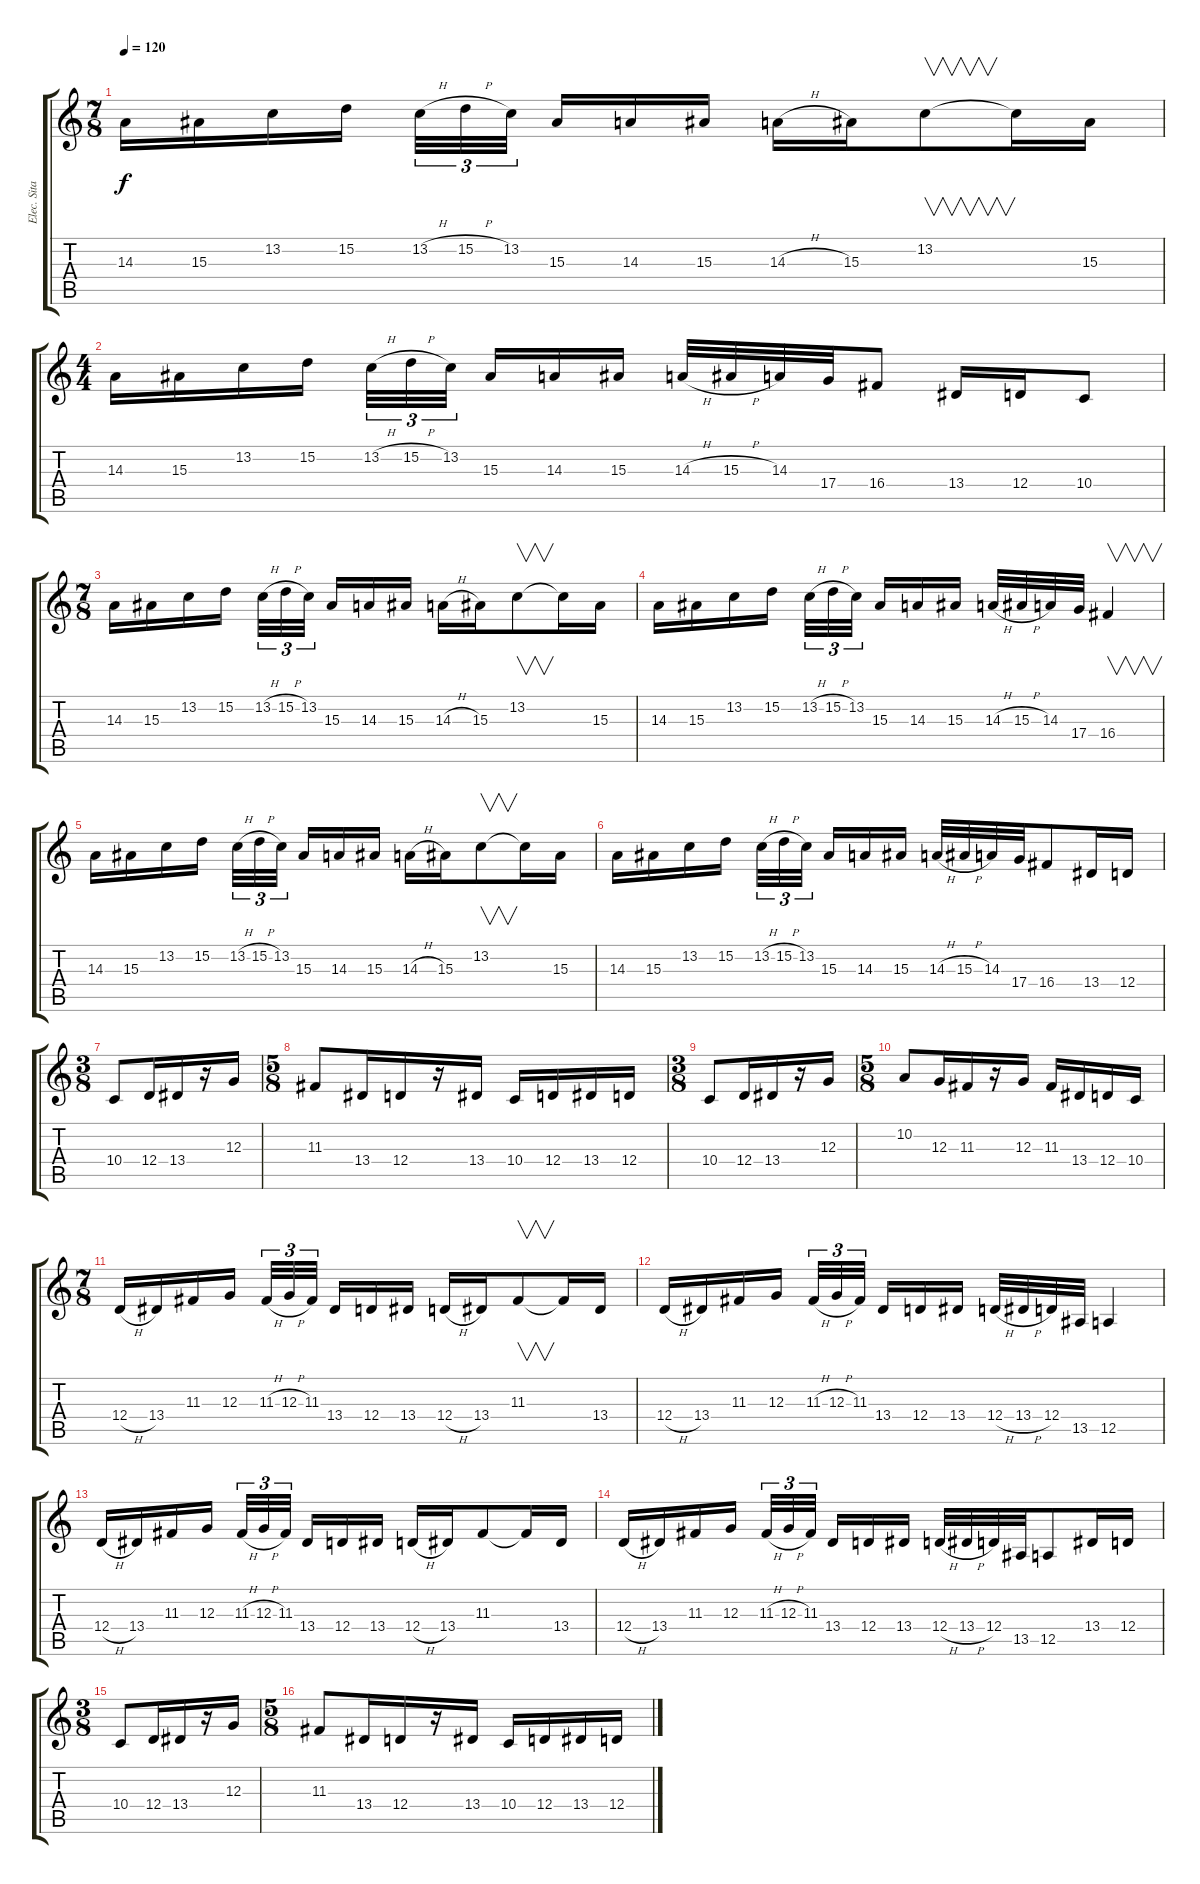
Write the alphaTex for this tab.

\track ("Elec. Sitar" "Elec. Sita") {instrument sitar}
\staff {score tabs}
\tuning (E4 B3 G3 D3 A2 D2) {hide}
\ts (7 8)
\tempo 120
\clef g2
\ks c
14.3.16{dy f} 15.3.16 13.2.16 15.2.16 13.2{h}.32{tu (3 2)} 15.2{h}.32{tu (3 2)} 13.2.32{tu (3 2)} 15.3.16 14.3.16 15.3.16 14.3{h}.16 15.3.16 13.2.8{v} 13.2{t}.16 15.3.16 |
\ts (4 4)
14.3.16 15.3.16 13.2.16 15.2.16 13.2{h}.32{tu (3 2)} 15.2{h}.32{tu (3 2)} 13.2.32{tu (3 2)} 15.3.16 14.3.16 15.3.16 14.3{h}.32 15.3{h}.32 14.3.32 17.4.32 16.4.8 13.4.16 12.4.16 10.4.8 |
\ts (7 8)
14.3.16 15.3.16 13.2.16 15.2.16 13.2{h}.32{tu (3 2)} 15.2{h}.32{tu (3 2)} 13.2.32{tu (3 2)} 15.3.16 14.3.16 15.3.16 14.3{h}.16 15.3.16 13.2.8{v} 13.2{t}.16 15.3.16 |
14.3.16 15.3.16 13.2.16 15.2.16 13.2{h}.32{tu (3 2)} 15.2{h}.32{tu (3 2)} 13.2.32{tu (3 2)} 15.3.16 14.3.16 15.3.16 14.3{h}.32 15.3{h}.32 14.3.32 17.4.32 16.4.4{v} |
14.3.16 15.3.16 13.2.16 15.2.16 13.2{h}.32{tu (3 2)} 15.2{h}.32{tu (3 2)} 13.2.32{tu (3 2)} 15.3.16 14.3.16 15.3.16 14.3{h}.16 15.3.16 13.2.8{v} 13.2{t}.16 15.3.16 |
14.3.16 15.3.16 13.2.16 15.2.16 13.2{h}.32{tu (3 2)} 15.2{h}.32{tu (3 2)} 13.2.32{tu (3 2)} 15.3.16 14.3.16 15.3.16 14.3{h}.32 15.3{h}.32 14.3.32 17.4.32 16.4.8 13.4.16 12.4.16 |
\ts (3 8)
10.4.8 12.4.16 13.4.16 r.16 12.3.16 |
\ts (5 8)
11.3.8 13.4.16 12.4.16 r.16 13.4.16 10.4.16 12.4.16 13.4.16 12.4.16 |
\ts (3 8)
10.4.8 12.4.16 13.4.16 r.16 12.3.16 |
\ts (5 8)
10.2.8 12.3.16 11.3.16 r.16 12.3.16 11.3.16 13.4.16 12.4.16 10.4.16 |
\ts (7 8)
12.4{h}.16 13.4.16 11.3.16 12.3.16 11.3{h}.32{tu (3 2)} 12.3{h}.32{tu (3 2)} 11.3.32{tu (3 2)} 13.4.16 12.4.16 13.4.16 12.4{h}.16 13.4.16 11.3.8{v} 11.3{t}.16 13.4.16 |
12.4{h}.16 13.4.16 11.3.16 12.3.16 11.3{h}.32{tu (3 2)} 12.3{h}.32{tu (3 2)} 11.3.32{tu (3 2)} 13.4.16 12.4.16 13.4.16 12.4{h}.32 13.4{h}.32 12.4.32 13.5.32 12.5.4 |
12.4{h}.16 13.4.16 11.3.16 12.3.16 11.3{h}.32{tu (3 2)} 12.3{h}.32{tu (3 2)} 11.3.32{tu (3 2)} 13.4.16 12.4.16 13.4.16 12.4{h}.16 13.4.16 11.3.8 11.3{t}.16 13.4.16 |
12.4{h}.16 13.4.16 11.3.16 12.3.16 11.3{h}.32{tu (3 2)} 12.3{h}.32{tu (3 2)} 11.3.32{tu (3 2)} 13.4.16 12.4.16 13.4.16 12.4{h}.32 13.4{h}.32 12.4.32 13.5.32 12.5.8 13.4.16 12.4.16 |
\ts (3 8)
10.4.8 12.4.16 13.4.16 r.16 12.3.16 |
\ts (5 8)
11.3.8 13.4.16 12.4.16 r.16 13.4.16 10.4.16 12.4.16 13.4.16 12.4.16
